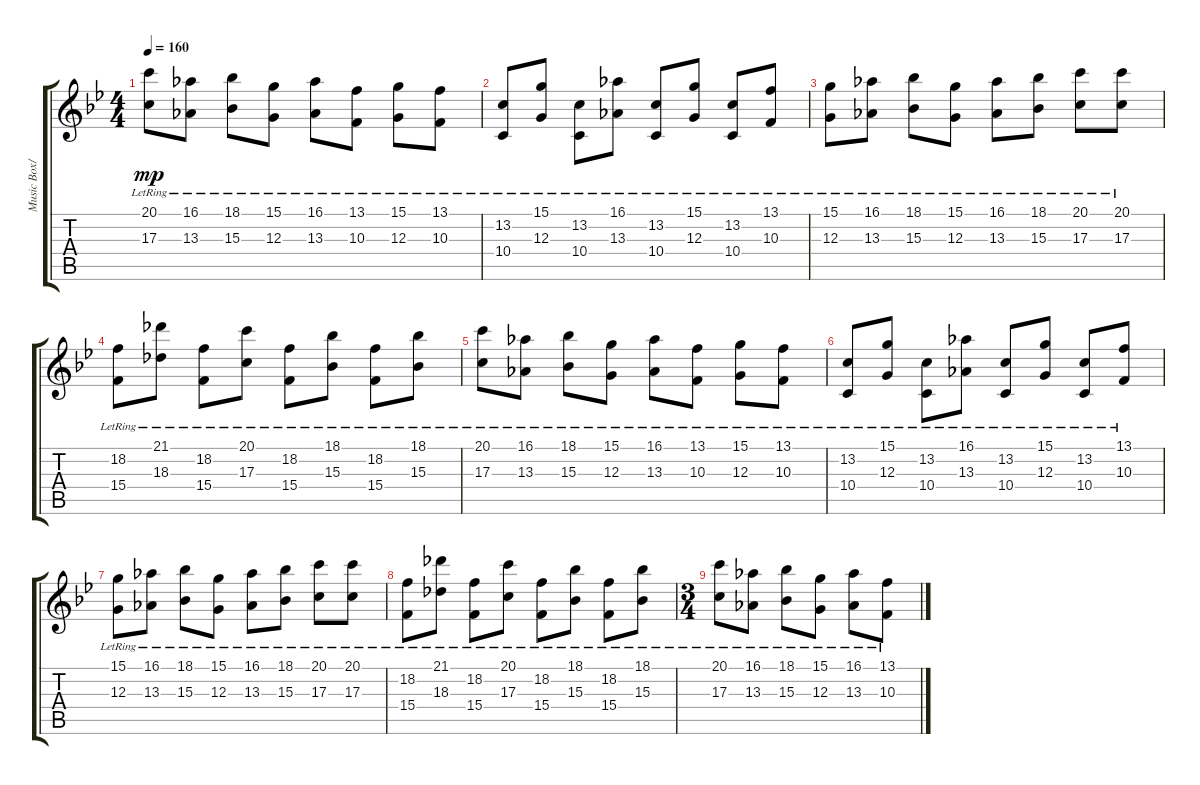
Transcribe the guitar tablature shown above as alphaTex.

\track ("Music Box/Glockenspiel" "Music Box/") {instrument musicbox}
\staff {score tabs}
\tuning (E4 B3 G3 D3 A2 E2) {hide}
\ts (4 4)
\tempo 160
\clef g2
\ks bb
(20.1{lr} 17.3).8{dy mp} (16.1{lr} 13.3).8 (18.1{lr} 15.3).8 (15.1{lr} 12.3).8 (16.1{lr} 13.3).8 (13.1{lr} 10.3).8 (15.1{lr} 12.3).8 (13.1{lr} 10.3).8 |
(13.2{lr} 10.4{lr}).8{volume 7} (15.1{lr} 12.3{lr}).8 (13.2{lr} 10.4{lr}).8 (16.1{lr} 13.3{lr}).8 (13.2{lr} 10.4{lr}).8 (15.1{lr} 12.3{lr}).8 (13.2{lr} 10.4{lr}).8 (13.1{lr} 10.3{lr}).8 |
(15.1{lr} 12.3{lr}).8 (16.1{lr} 13.3{lr}).8 (18.1{lr} 15.3{lr}).8 (15.1{lr} 12.3{lr}).8 (16.1{lr} 13.3{lr}).8 (18.1{lr} 15.3{lr}).8 (20.1{lr} 17.3{lr}).8 (20.1{lr} 17.3{lr}).8 |
(18.2{lr} 15.4{lr}).8 (21.1{lr} 18.3{lr}).8 (18.2{lr} 15.4{lr}).8 (20.1{lr} 17.3{lr}).8 (18.2{lr} 15.4{lr}).8 (18.1{lr} 15.3{lr}).8 (18.2{lr} 15.4{lr}).8 (18.1{lr} 15.3{lr}).8 |
(20.1{lr} 17.3).8 (16.1{lr} 13.3).8 (18.1{lr} 15.3).8 (15.1{lr} 12.3).8 (16.1{lr} 13.3).8 (13.1{lr} 10.3).8 (15.1{lr} 12.3).8 (13.1{lr} 10.3).8 |
(13.2{lr} 10.4{lr}).8{volume 2} (15.1{lr} 12.3{lr}).8 (13.2{lr} 10.4{lr}).8 (16.1{lr} 13.3{lr}).8 (13.2{lr} 10.4{lr}).8 (15.1{lr} 12.3{lr}).8 (13.2{lr} 10.4{lr}).8 (13.1{lr} 10.3{lr}).8 |
(15.1{lr} 12.3{lr}).8 (16.1{lr} 13.3{lr}).8 (18.1{lr} 15.3{lr}).8 (15.1{lr} 12.3{lr}).8 (16.1{lr} 13.3{lr}).8 (18.1{lr} 15.3{lr}).8 (20.1{lr} 17.3{lr}).8 (20.1{lr} 17.3{lr}).8 |
(18.2{lr} 15.4{lr}).8 (21.1{lr} 18.3{lr}).8 (18.2{lr} 15.4{lr}).8 (20.1{lr} 17.3{lr}).8 (18.2{lr} 15.4{lr}).8 (18.1{lr} 15.3{lr}).8 (18.2{lr} 15.4{lr}).8 (18.1{lr} 15.3{lr}).8 |
\ts (3 4)
(20.1{lr} 17.3).8 (16.1{lr} 13.3).8 (18.1{lr} 15.3).8 (15.1{lr} 12.3).8 (16.1{lr} 13.3).8 (13.1{lr} 10.3).8
